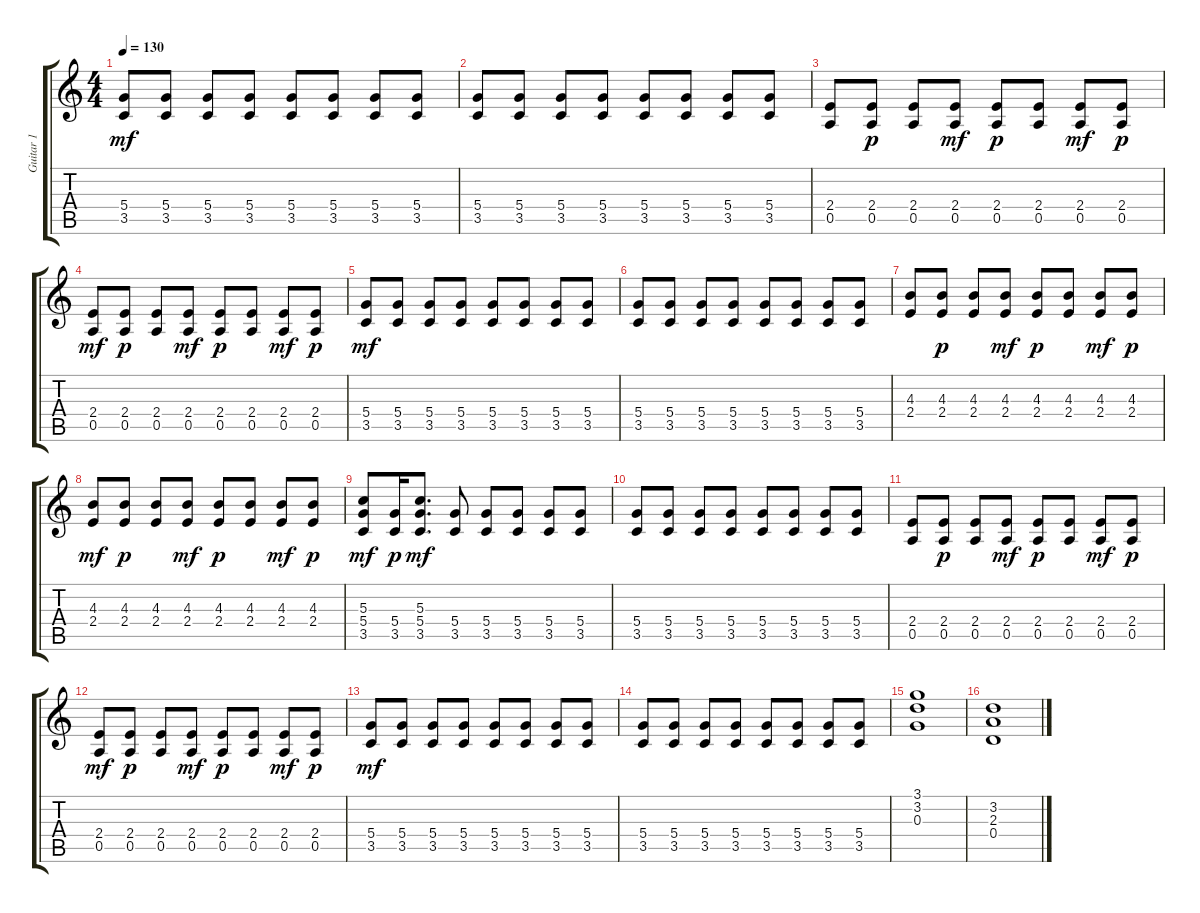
\track ("Guitar 1" "Guitar 1") {instrument acousticguitarnylon}
\staff {score tabs}
\tuning (E4 B3 G3 D3 A2 E2) {hide}
\ts (4 4)
\tempo 130
\clef g2
\ks c
(5.4 3.5).8{dy mf} (5.4 3.5).8 (5.4 3.5).8 (5.4 3.5).8 (5.4 3.5).8 (5.4 3.5).8 (5.4 3.5).8 (5.4 3.5).8 |
(5.4 3.5).8 (5.4 3.5).8 (5.4 3.5).8 (5.4 3.5).8 (5.4 3.5).8 (5.4 3.5).8 (5.4 3.5).8 (5.4 3.5).8 |
(2.4 0.5).8 (2.4 0.5).8{dy p} (2.4 0.5).8 (2.4 0.5).8{dy mf} (2.4 0.5).8{dy p} (2.4 0.5).8 (2.4 0.5).8{dy mf} (2.4 0.5).8{dy p} |
(2.4 0.5).8{dy mf} (2.4 0.5).8{dy p} (2.4 0.5).8 (2.4 0.5).8{dy mf} (2.4 0.5).8{dy p} (2.4 0.5).8 (2.4 0.5).8{dy mf} (2.4 0.5).8{dy p} |
(5.4 3.5).8{dy mf} (5.4 3.5).8 (5.4 3.5).8 (5.4 3.5).8 (5.4 3.5).8 (5.4 3.5).8 (5.4 3.5).8 (5.4 3.5).8 |
(5.4 3.5).8 (5.4 3.5).8 (5.4 3.5).8 (5.4 3.5).8 (5.4 3.5).8 (5.4 3.5).8 (5.4 3.5).8 (5.4 3.5).8 |
(4.3 2.4).8 (4.3 2.4).8{dy p} (4.3 2.4).8 (4.3 2.4).8{dy mf} (4.3 2.4).8{dy p} (4.3 2.4).8 (4.3 2.4).8{dy mf} (4.3 2.4).8{dy p} |
(4.3 2.4).8{dy mf} (4.3 2.4).8{dy p} (4.3 2.4).8 (4.3 2.4).8{dy mf} (4.3 2.4).8{dy p} (4.3 2.4).8 (4.3 2.4).8{dy mf} (4.3 2.4).8{dy p} |
(5.3 5.4 3.5).8{dy mf} (5.4 3.5).16{dy p} (5.3 5.4 3.5).8{d dy mf} (5.4 3.5).8 (5.4 3.5).8 (5.4 3.5).8 (5.4 3.5).8 (5.4 3.5).8 |
(5.4 3.5).8 (5.4 3.5).8 (5.4 3.5).8 (5.4 3.5).8 (5.4 3.5).8 (5.4 3.5).8 (5.4 3.5).8 (5.4 3.5).8 |
(2.4 0.5).8 (2.4 0.5).8{dy p} (2.4 0.5).8 (2.4 0.5).8{dy mf} (2.4 0.5).8{dy p} (2.4 0.5).8 (2.4 0.5).8{dy mf} (2.4 0.5).8{dy p} |
(2.4 0.5).8{dy mf} (2.4 0.5).8{dy p} (2.4 0.5).8 (2.4 0.5).8{dy mf} (2.4 0.5).8{dy p} (2.4 0.5).8 (2.4 0.5).8{dy mf} (2.4 0.5).8{dy p} |
(5.4 3.5).8{dy mf} (5.4 3.5).8 (5.4 3.5).8 (5.4 3.5).8 (5.4 3.5).8 (5.4 3.5).8 (5.4 3.5).8 (5.4 3.5).8 |
(5.4 3.5).8 (5.4 3.5).8 (5.4 3.5).8 (5.4 3.5).8 (5.4 3.5).8 (5.4 3.5).8 (5.4 3.5).8 (5.4 3.5).8 |
(3.1 3.2 0.3).1{instrument overdrivenguitar} |
(3.2 2.3 0.4).1
